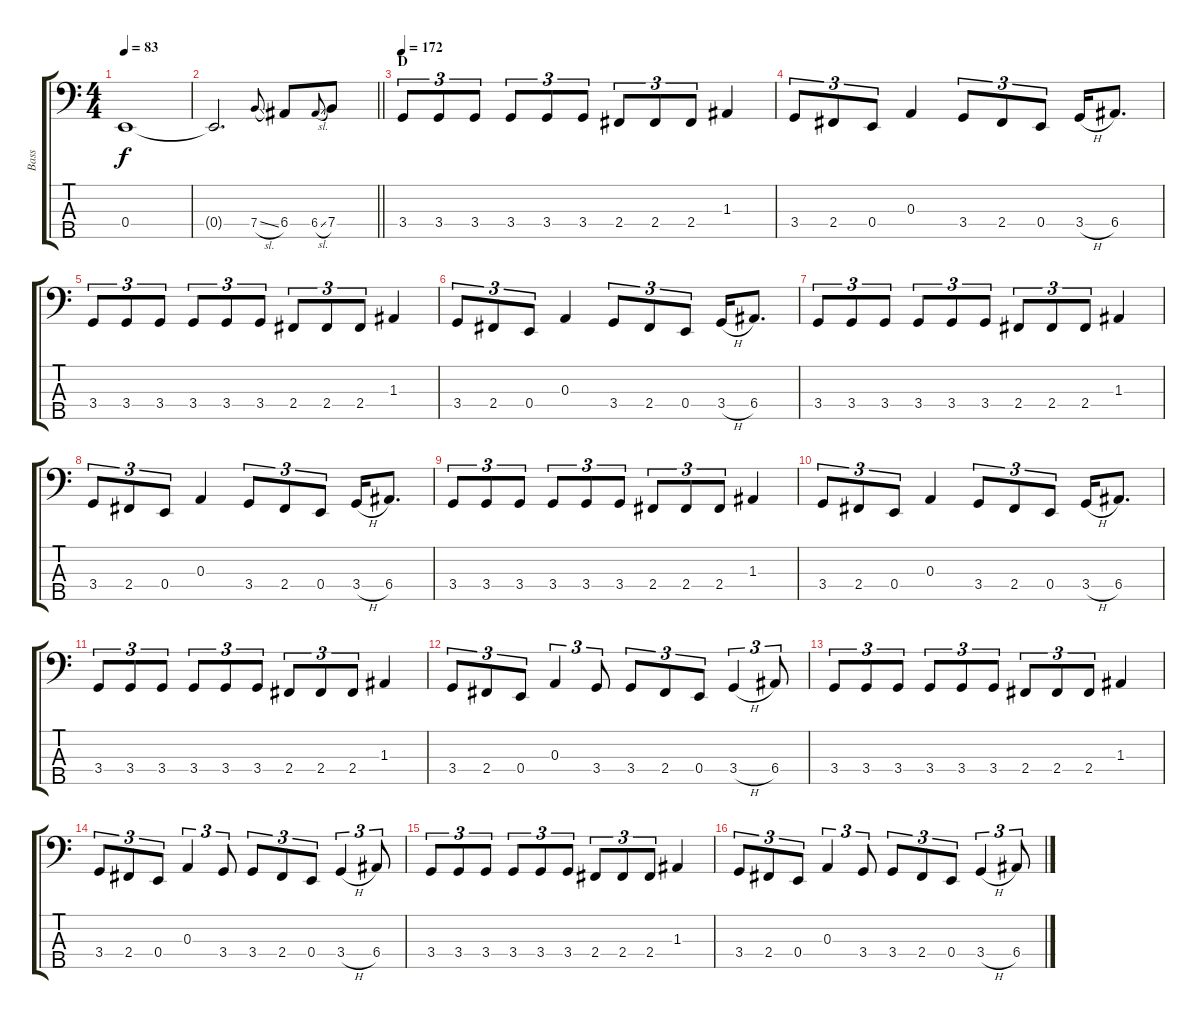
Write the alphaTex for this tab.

\track ("Bass" "Bass") {instrument electricbasspick}
\staff {score tabs}
\tuning (G2 D2 A1 E1 B0) {hide}
\ts (4 4)
\tempo 83
\clef f4
\ks c
0.4.1{dy f} |
\barLineRight lightlight
0.4{t}.2{d} 7.4{sl}.8{gr onbeat} 6.4.8 6.4{sl}.8{gr onbeat} 7.4.8 |
\section ("" "D")
\tempo 172
3.4.8{tu (3 2)} 3.4.8{tu (3 2)} 3.4.8{tu (3 2)} 3.4.8{tu (3 2)} 3.4.8{tu (3 2)} 3.4.8{tu (3 2)} 2.4.8{tu (3 2)} 2.4.8{tu (3 2)} 2.4.8{tu (3 2)} 1.3.4 |
3.4.8{tu (3 2)} 2.4.8{tu (3 2)} 0.4.8{tu (3 2)} 0.3.4 3.4.8{tu (3 2)} 2.4.8{tu (3 2)} 0.4.8{tu (3 2)} 3.4{h}.16 6.4.8{d} |
3.4.8{tu (3 2)} 3.4.8{tu (3 2)} 3.4.8{tu (3 2)} 3.4.8{tu (3 2)} 3.4.8{tu (3 2)} 3.4.8{tu (3 2)} 2.4.8{tu (3 2)} 2.4.8{tu (3 2)} 2.4.8{tu (3 2)} 1.3.4 |
3.4.8{tu (3 2)} 2.4.8{tu (3 2)} 0.4.8{tu (3 2)} 0.3.4 3.4.8{tu (3 2)} 2.4.8{tu (3 2)} 0.4.8{tu (3 2)} 3.4{h}.16 6.4.8{d} |
3.4.8{tu (3 2)} 3.4.8{tu (3 2)} 3.4.8{tu (3 2)} 3.4.8{tu (3 2)} 3.4.8{tu (3 2)} 3.4.8{tu (3 2)} 2.4.8{tu (3 2)} 2.4.8{tu (3 2)} 2.4.8{tu (3 2)} 1.3.4 |
3.4.8{tu (3 2)} 2.4.8{tu (3 2)} 0.4.8{tu (3 2)} 0.3.4 3.4.8{tu (3 2)} 2.4.8{tu (3 2)} 0.4.8{tu (3 2)} 3.4{h}.16 6.4.8{d} |
3.4.8{tu (3 2)} 3.4.8{tu (3 2)} 3.4.8{tu (3 2)} 3.4.8{tu (3 2)} 3.4.8{tu (3 2)} 3.4.8{tu (3 2)} 2.4.8{tu (3 2)} 2.4.8{tu (3 2)} 2.4.8{tu (3 2)} 1.3.4 |
3.4.8{tu (3 2)} 2.4.8{tu (3 2)} 0.4.8{tu (3 2)} 0.3.4 3.4.8{tu (3 2)} 2.4.8{tu (3 2)} 0.4.8{tu (3 2)} 3.4{h}.16 6.4.8{d} |
3.4.8{tu (3 2)} 3.4.8{tu (3 2)} 3.4.8{tu (3 2)} 3.4.8{tu (3 2)} 3.4.8{tu (3 2)} 3.4.8{tu (3 2)} 2.4.8{tu (3 2)} 2.4.8{tu (3 2)} 2.4.8{tu (3 2)} 1.3.4 |
3.4.8{tu (3 2)} 2.4.8{tu (3 2)} 0.4.8{tu (3 2)} 0.3.4{tu (3 2)} 3.4.8{tu (3 2)} 3.4.8{tu (3 2)} 2.4.8{tu (3 2)} 0.4.8{tu (3 2)} 3.4{h}.4{tu (3 2)} 6.4.8{tu (3 2)} |
3.4.8{tu (3 2)} 3.4.8{tu (3 2)} 3.4.8{tu (3 2)} 3.4.8{tu (3 2)} 3.4.8{tu (3 2)} 3.4.8{tu (3 2)} 2.4.8{tu (3 2)} 2.4.8{tu (3 2)} 2.4.8{tu (3 2)} 1.3.4 |
3.4.8{tu (3 2)} 2.4.8{tu (3 2)} 0.4.8{tu (3 2)} 0.3.4{tu (3 2)} 3.4.8{tu (3 2)} 3.4.8{tu (3 2)} 2.4.8{tu (3 2)} 0.4.8{tu (3 2)} 3.4{h}.4{tu (3 2)} 6.4.8{tu (3 2)} |
3.4.8{tu (3 2)} 3.4.8{tu (3 2)} 3.4.8{tu (3 2)} 3.4.8{tu (3 2)} 3.4.8{tu (3 2)} 3.4.8{tu (3 2)} 2.4.8{tu (3 2)} 2.4.8{tu (3 2)} 2.4.8{tu (3 2)} 1.3.4 |
3.4.8{tu (3 2)} 2.4.8{tu (3 2)} 0.4.8{tu (3 2)} 0.3.4{tu (3 2)} 3.4.8{tu (3 2)} 3.4.8{tu (3 2)} 2.4.8{tu (3 2)} 0.4.8{tu (3 2)} 3.4{h}.4{tu (3 2)} 6.4.8{tu (3 2)}
